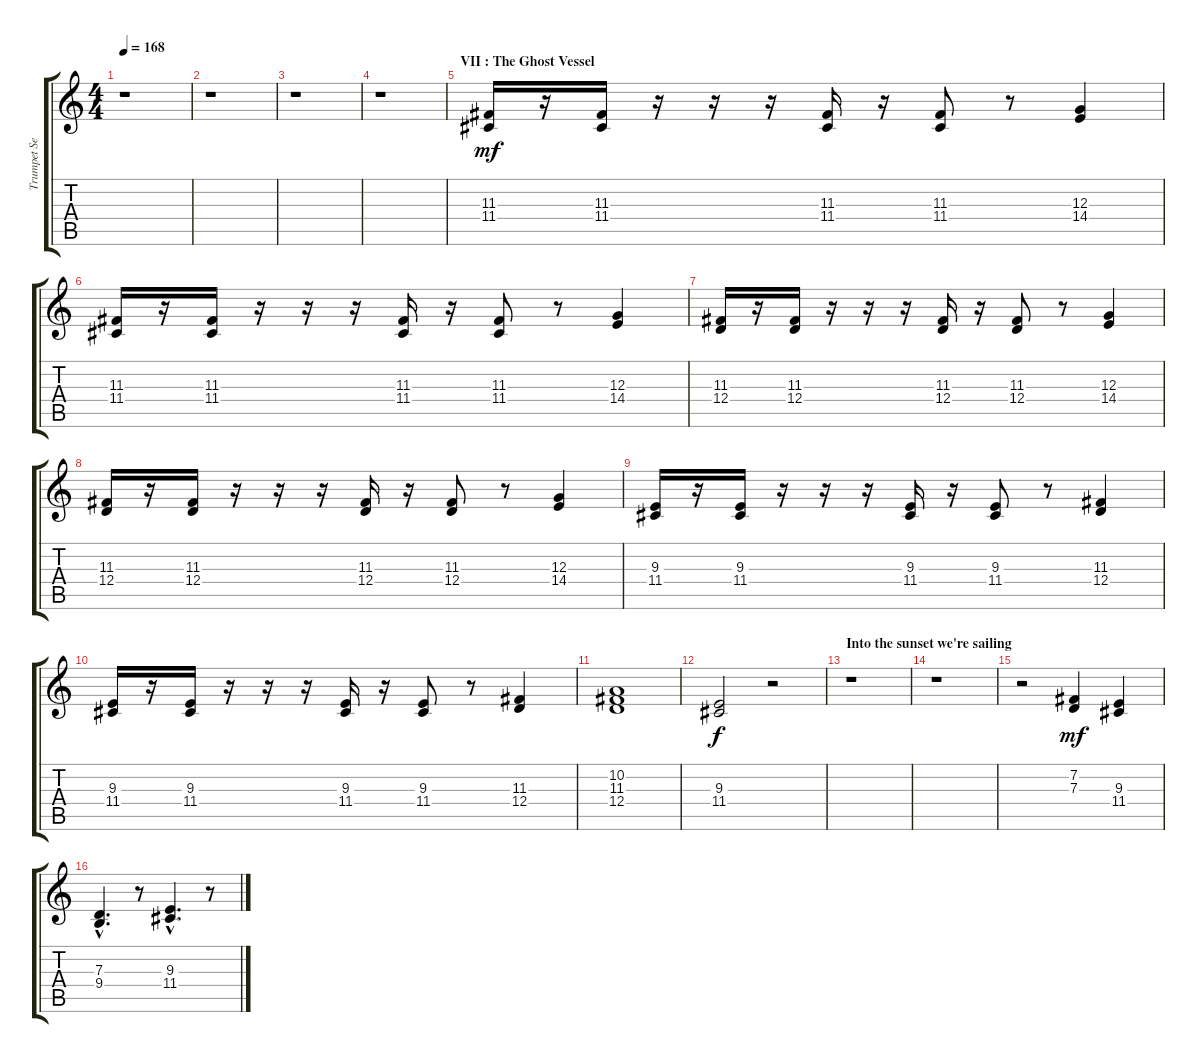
\track ("Trumpet Section" "Trumpet Se") {instrument trombone}
\staff {score tabs}
\tuning (E4 B3 G3 D3 A2 E2) {hide}
\ts (4 4)
\tempo 168
\clef g2
\ks c
r.1{dy mf} |
r.1 |
r.1 |
r.1 |
\section ("" "VII : The Ghost Vessel")
(11.3 11.4).16 r.16 (11.3 11.4).16 r.16 r.16 r.16 (11.3 11.4).16 r.16 (11.3 11.4).8 r.8 (12.3 14.4).4 |
(11.3 11.4).16 r.16 (11.3 11.4).16 r.16 r.16 r.16 (11.3 11.4).16 r.16 (11.3 11.4).8 r.8 (12.3 14.4).4 |
(11.3 12.4).16 r.16 (11.3 12.4).16 r.16 r.16 r.16 (11.3 12.4).16 r.16 (11.3 12.4).8 r.8 (12.3 14.4).4 |
(11.3 12.4).16 r.16 (11.3 12.4).16 r.16 r.16 r.16 (11.3 12.4).16 r.16 (11.3 12.4).8 r.8 (12.3 14.4).4 |
(9.3 11.4).16 r.16 (9.3 11.4).16 r.16 r.16 r.16 (9.3 11.4).16 r.16 (9.3 11.4).8 r.8 (11.3 12.4).4 |
(9.3 11.4).16 r.16 (9.3 11.4).16 r.16 r.16 r.16 (9.3 11.4).16 r.16 (9.3 11.4).8 r.8 (11.3 12.4).4 |
(10.2 11.3 12.4).1 |
(9.3 11.4).2{dy f} r.2 |
\section ("" "Into the sunset we're sailing")
r.1 |
r.1 |
r.2 (7.2 7.3).4{dy mf} (9.3 11.4).4 |
(7.3{hac} 9.4{hac}).4{d} r.8 (9.3{hac} 11.4{hac}).4{d} r.8
